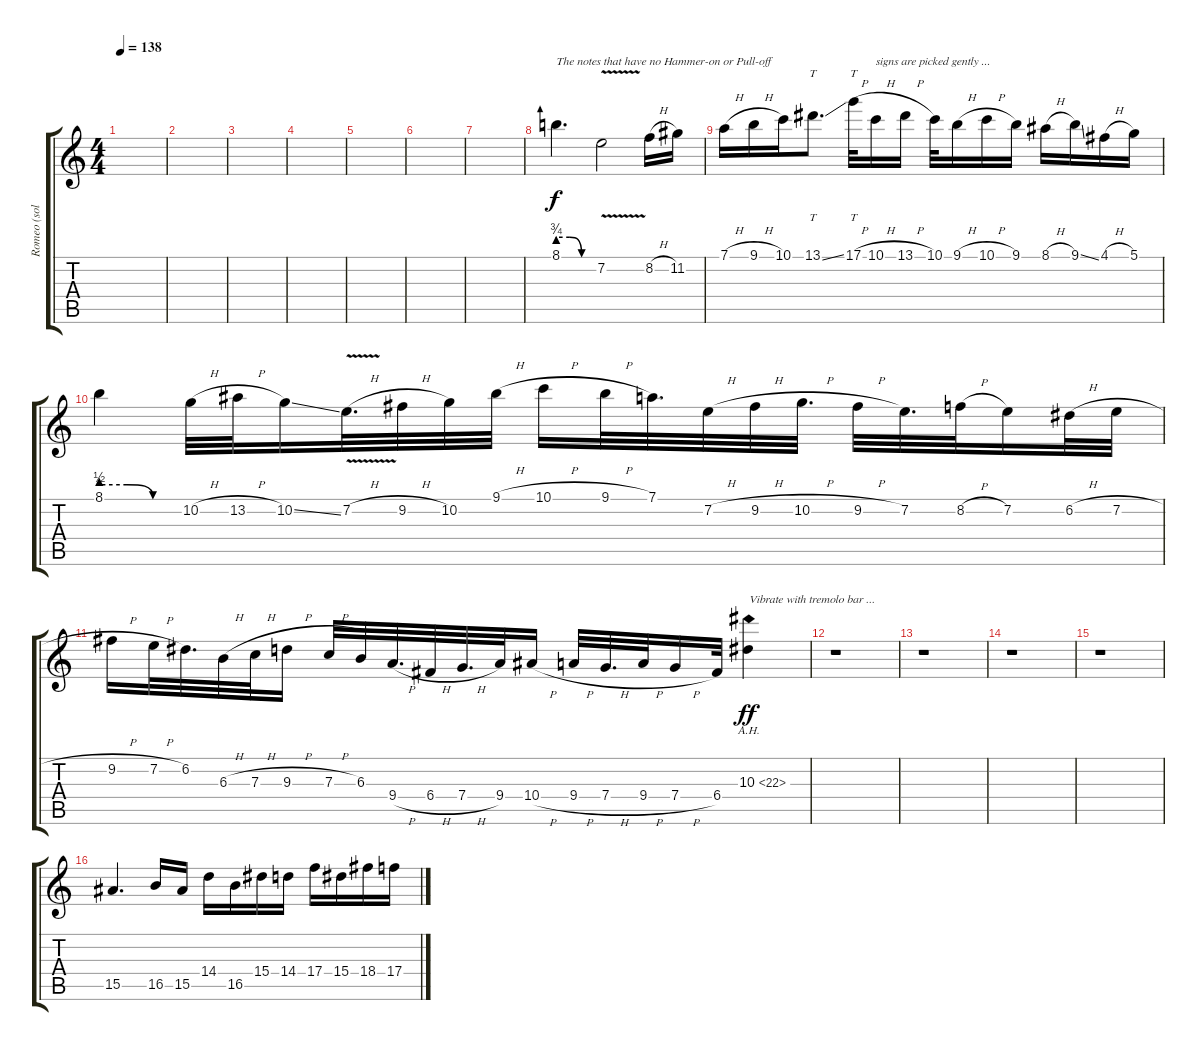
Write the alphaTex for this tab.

\track ("Romeo (solos)" "Romeo (sol") {instrument distortionguitar}
\staff {score tabs}
\tuning (D4 A3 F3 C3 G2 D2) {hide}
\ts (4 4)
\tempo 138
\clef g2
\ks c
|
|
|
|
|
|
|
8.1{be (custom 0 3 20 3 40 0 60 0)}.4{d txt "The notes that have no Hammer-on or Pull-off"} 7.2{v}.2 8.2{h}.16 11.2.16 |
7.1{h}.16 9.1{h}.16 10.1.16 13.1{ss}.8{tt d} 17.1{h}.32{tt} 10.1{h}.16{txt "signs are picked gently ..."} 13.1{h}.16 10.1.32 9.1{h}.16 10.1{h}.16 9.1.16 8.1{h}.16 9.1{ss}.16 4.1{h}.16 5.1.16 |
8.1{be (custom 0 2 20 2 40 0 60 0)}.4 10.2{h}.32 13.2{h}.32 10.2{ss}.16 7.2{v h}.32{d} 9.2{h}.32 10.2.32 9.1{h}.32 10.1{h}.16 9.1{h}.32 7.1.32{d} 7.2{h}.32 9.2{h}.32 10.2{h}.32{d} 9.2{h}.32 7.2.32{d} 8.2{h}.32 7.2.16 6.2{h}.32 7.2{h}.32 |
9.2{h}.16 7.2{h}.32 6.2.32{d} 6.3{h}.32 7.3{h}.32 9.3{h}.16 7.3{h}.32 6.3.32 9.4{h}.32{d} 6.4{h}.32 7.4{h}.32{d} 9.4.32 10.4{h}.16 9.4{h}.32 7.4{h}.32{d} 9.4{h}.32 7.4{h}.16 6.4.32 10.3{ah 12}.4{txt "Vibrate with tremolo bar ..." dy ff} |
r.1 |
r.1 |
r.1 |
r.1 |
15.5.4{d balance 16} 16.5.16 15.5.16 14.4.16 16.5.16 15.4.16 14.4.16 17.4.16 15.4.16 18.4.16 17.4.16
